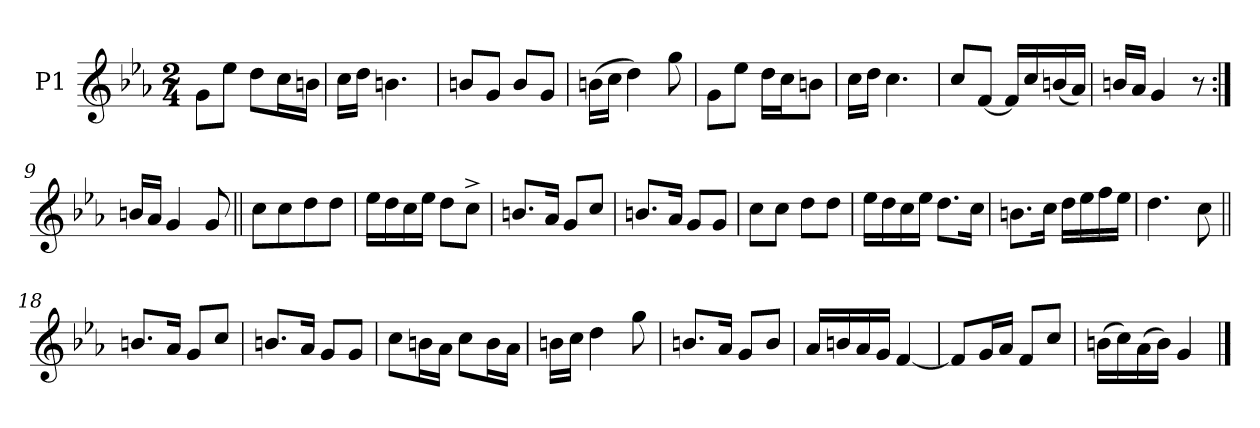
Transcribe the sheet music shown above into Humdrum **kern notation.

**kern
*part1
*staff1
*I"P1
*clefG2
*k[b-e-a-]
*M2/4
=1
8gL
8ee-J
8ddL
16ccL
16bnJJ
=2
16ccLL
16ddJJ
4.bn
=3
8bnL
8gJ
8bL
8gJ
=4
(16bnLL
16ccJJ
4dd)
8gg
=5
8gL
8ee-J
16ddLL
16ccJ
8bnJ
=6
16ccLL
16ddJJ
4.cc
=7
8ccL
[8fJ
16fLL]
16cc
(16bn
16a-JJ)
=8
16bnLL
16a-JJ
4g
8r
=9:|!
16bnLL
16a-JJ
4g
8g
=10||
8ccL
8cc
8dd
8ddJ
=11
16ee-LL
16dd
16cc
16ee-JJ
8ddL
8cc^J
=12
8.bnL
16a-Jk
8gL
8ccJ
=13
8.bnL
16a-Jk
8gL
8gJ
=14
8ccL
8ccJ
8ddL
8ddJ
=15
16ee-LL
16dd
16cc
16ee-JJ
8.ddL
16ccJk
=16
8.bnL
16ccJk
16ddLL
16ee-
16ff
16ee-JJ
=17
4.dd
8cc
=18||
8.bnL
16a-Jk
8gL
8ccJ
=19
8.bnL
16a-Jk
8gL
8gJ
=20
8ccL
16bnL
16a-JJ
8ccL
16bL
16a-JJ
=21
16bnLL
16ccJJ
4dd
8gg
=22
8.bnL
16a-Jk
8gL
8bJ
=23
16a-LL
16bn
16a-
16gJJ
[4f
=24
8fL]
16gL
16a-JJ
8fL
8ccJ
=25
(16bnLL
16cc)
(16a-
16bJJ)
4g
==
*-
